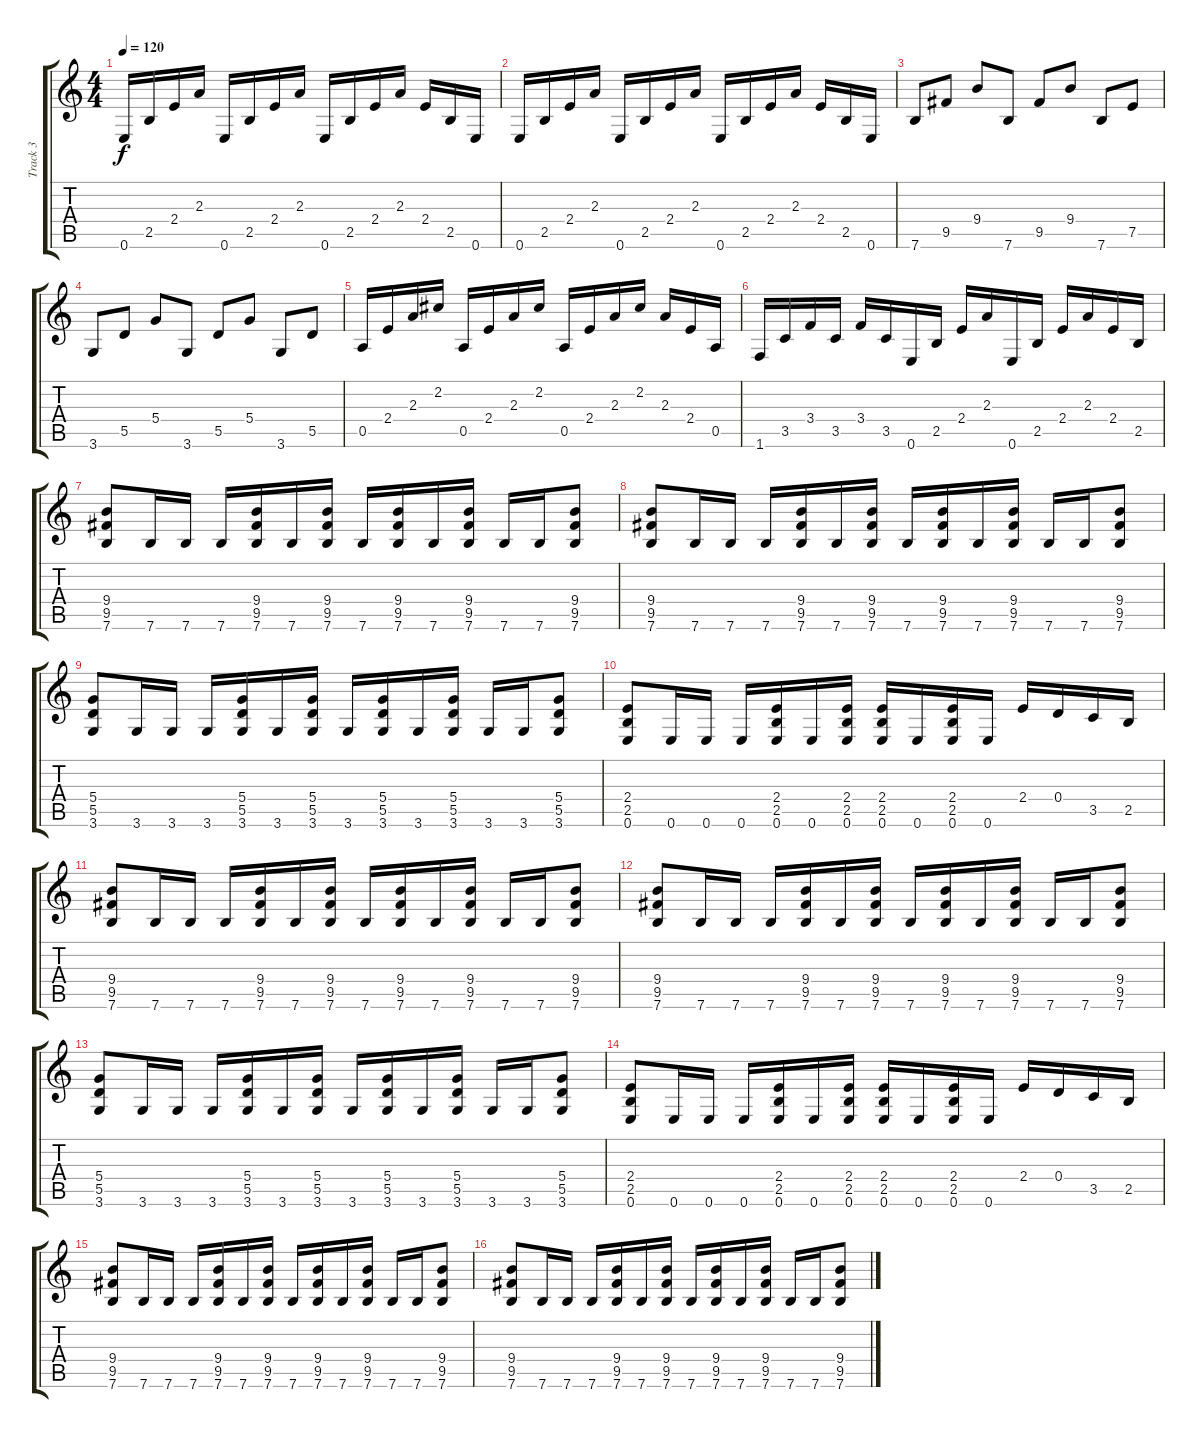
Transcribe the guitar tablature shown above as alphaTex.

\track ("Track 3" "Track 3") {instrument distortionguitar}
\staff {score tabs}
\tuning (E4 B3 G3 D3 A2 E2) {hide}
\ts (4 4)
\tempo 120
\clef g2
\ks c
0.6.16{dy f} 2.5.16 2.4.16 2.3.16 0.6.16 2.5.16 2.4.16 2.3.16 0.6.16 2.5.16 2.4.16 2.3.16 2.4.16 2.5.16 0.6.16 |
0.6.16 2.5.16 2.4.16 2.3.16 0.6.16 2.5.16 2.4.16 2.3.16 0.6.16 2.5.16 2.4.16 2.3.16 2.4.16 2.5.16 0.6.16 |
7.6.8 9.5.8 9.4.8 7.6.8 9.5.8 9.4.8 7.6.8 7.5.8 |
3.6.8 5.5.8 5.4.8 3.6.8 5.5.8 5.4.8 3.6.8 5.5.8 |
0.5.16 2.4.16 2.3.16 2.2.16 0.5.16 2.4.16 2.3.16 2.2.16 0.5.16 2.4.16 2.3.16 2.2.16 2.3.16 2.4.16 0.5.16 |
1.6.16 3.5.16 3.4.16 3.5.16 3.4.16 3.5.16 0.6.16 2.5.16 2.4.16 2.3.16 0.6.16 2.5.16 2.4.16 2.3.16 2.4.16 2.5.16 |
(9.4 9.5 7.6).8 7.6.16 7.6.16 7.6.16 (9.4 9.5 7.6).16 7.6.16 (9.4 9.5 7.6).16 7.6.16 (9.4 9.5 7.6).16 7.6.16 (9.4 9.5 7.6).16 7.6.16 7.6.16 (9.4 9.5 7.6).8 |
(9.4 9.5 7.6).8 7.6.16 7.6.16 7.6.16 (9.4 9.5 7.6).16 7.6.16 (9.4 9.5 7.6).16 7.6.16 (9.4 9.5 7.6).16 7.6.16 (9.4 9.5 7.6).16 7.6.16 7.6.16 (9.4 9.5 7.6).8 |
(5.4 5.5 3.6).8 3.6.16 3.6.16 3.6.16 (5.4 5.5 3.6).16 3.6.16 (5.4 5.5 3.6).16 3.6.16 (5.4 5.5 3.6).16 3.6.16 (5.4 5.5 3.6).16 3.6.16 3.6.16 (5.4 5.5 3.6).8 |
(2.4 2.5 0.6).8 0.6.16 0.6.16 0.6.16 (2.4 2.5 0.6).16 0.6.16 (2.4 2.5 0.6).16 (2.4 2.5 0.6).16 0.6.16 (2.4 2.5 0.6).16 0.6.16 2.4.16 0.4.16 3.5.16 2.5.16 |
(9.4 9.5 7.6).8 7.6.16 7.6.16 7.6.16 (9.4 9.5 7.6).16 7.6.16 (9.4 9.5 7.6).16 7.6.16 (9.4 9.5 7.6).16 7.6.16 (9.4 9.5 7.6).16 7.6.16 7.6.16 (9.4 9.5 7.6).8 |
(9.4 9.5 7.6).8 7.6.16 7.6.16 7.6.16 (9.4 9.5 7.6).16 7.6.16 (9.4 9.5 7.6).16 7.6.16 (9.4 9.5 7.6).16 7.6.16 (9.4 9.5 7.6).16 7.6.16 7.6.16 (9.4 9.5 7.6).8 |
(5.4 5.5 3.6).8 3.6.16 3.6.16 3.6.16 (5.4 5.5 3.6).16 3.6.16 (5.4 5.5 3.6).16 3.6.16 (5.4 5.5 3.6).16 3.6.16 (5.4 5.5 3.6).16 3.6.16 3.6.16 (5.4 5.5 3.6).8 |
(2.4 2.5 0.6).8 0.6.16 0.6.16 0.6.16 (2.4 2.5 0.6).16 0.6.16 (2.4 2.5 0.6).16 (2.4 2.5 0.6).16 0.6.16 (2.4 2.5 0.6).16 0.6.16 2.4.16 0.4.16 3.5.16 2.5.16 |
(9.4 9.5 7.6).8 7.6.16 7.6.16 7.6.16 (9.4 9.5 7.6).16 7.6.16 (9.4 9.5 7.6).16 7.6.16 (9.4 9.5 7.6).16 7.6.16 (9.4 9.5 7.6).16 7.6.16 7.6.16 (9.4 9.5 7.6).8 |
(9.4 9.5 7.6).8 7.6.16 7.6.16 7.6.16 (9.4 9.5 7.6).16 7.6.16 (9.4 9.5 7.6).16 7.6.16 (9.4 9.5 7.6).16 7.6.16 (9.4 9.5 7.6).16 7.6.16 7.6.16 (9.4 9.5 7.6).8
